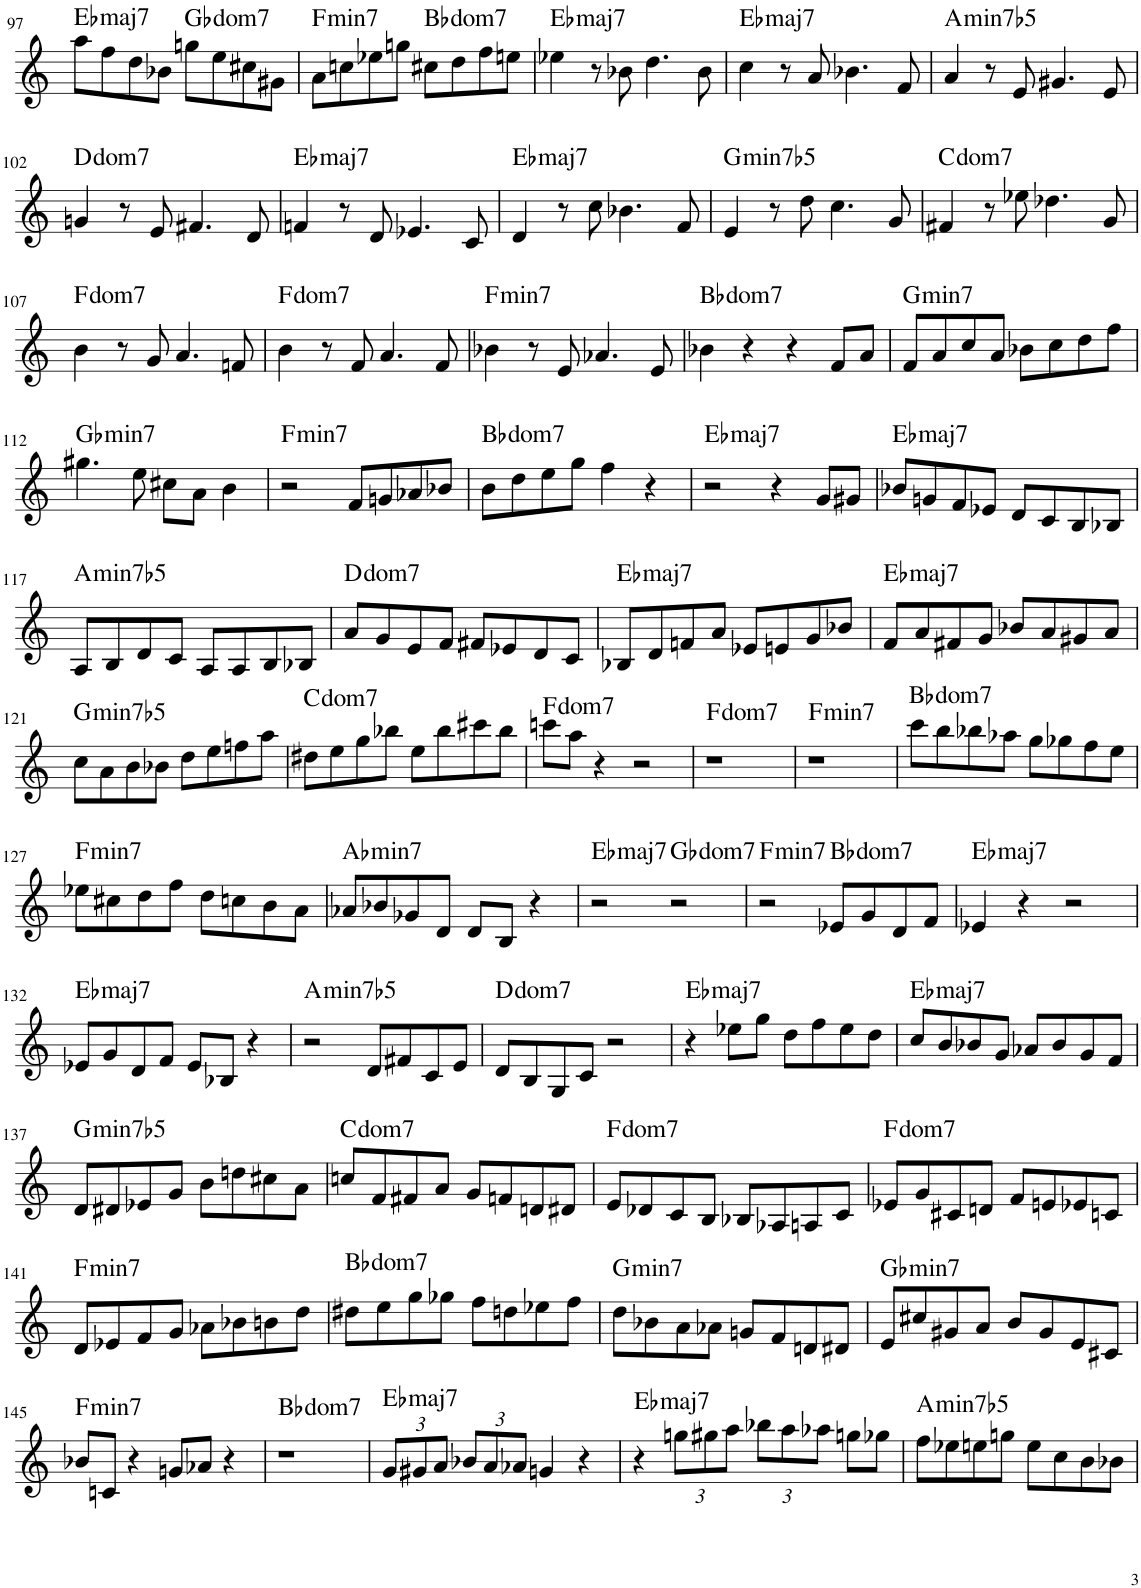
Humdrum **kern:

**kern	**harte
*part1	*part1
*staff1	*
*I"Piano	*
*I'Pno.	*
!!LO:PB:g=z
*clefG2	*
*k[]	*
*M4/4	*
=97	=97
!	!LO:H:kt=maj7
8aa\L	Eb:maj7
8ff\	.
8dd\	.
8b-X\J	.
!	!LO:H:kt=dom
8ggn\L	.
8ee\	.
8cc#X\	.
8g#X\J	.
=98	=98
!	!LO:H:kt=min7
8a\L	F:min7
8ccn\	.
8ee-X\	.
8ggn\J	.
!	!LO:H:kt=dom
8cc#X\L	.
8dd\	.
8ff\	.
8een\J	.
=99	=99
!	!LO:H:kt=maj7
4ee-X\	Eb:maj7
8r	.
8b-X\	.
4.dd\	.
8b-\	.
=100	=100
!	!LO:H:kt=maj7
4cc\	Eb:maj7
8r	.
8a/	.
4.b-X\	.
8f/	.
=101	=101
!	!LO:H:kt=min7b5
4a/	A:hdim7
8r	.
8e/	.
4.g#X/	.
8e/	.
!!LO:LB:g=z
=102	=102
!	!LO:H:kt=dom
4gn/	.
8r	.
8e/	.
4.f#X/	.
8d/	.
=103	=103
!	!LO:H:kt=maj7
4fn/	Eb:maj7
8r	.
8d/	.
4.e-X/	.
8c/	.
=104	=104
!	!LO:H:kt=maj7
4d/	Eb:maj7
8r	.
8cc\	.
4.b-X\	.
8f/	.
=105	=105
!	!LO:H:kt=min7b5
4e/	G:hdim7
8r	.
8dd\	.
4.cc\	.
8g/	.
=106	=106
!	!LO:H:kt=dom
4f#X/	.
8r	.
8ee-X\	.
4.dd-X\	.
8g/	.
!!LO:LB:g=z
=107	=107
!	!LO:H:kt=dom
4b\	.
8r	.
8g/	.
4.a/	.
8fn/	.
=108	=108
!	!LO:H:kt=dom
4b\	.
8r	.
8f/	.
4.a/	.
8f/	.
=109	=109
!	!LO:H:kt=min7
4b-X\	F:min7
8r	.
8e/	.
4.a-X/	.
8e/	.
=110	=110
!	!LO:H:kt=dom
4b-X\	.
4r	.
4r	.
8f/L	.
8a/J	.
=111	=111
!	!LO:H:kt=min7
8f/L	G:min7
8a/	.
8cc/	.
8a/J	.
8b-X\L	.
8cc\	.
8dd\	.
8ff\J	.
!!LO:LB:g=z
=112	=112
!	!LO:H:kt=min7
4.gg#X\	Gb:min7
8ee\	.
8cc#X\L	.
8a\J	.
4b\	.
=113	=113
!	!LO:H:kt=min7
2r	F:min7
8f/L	.
8gn/	.
8a-X/	.
8b-X/J	.
=114	=114
!	!LO:H:kt=dom
8b\L	.
8dd\	.
8ee\	.
8gg\J	.
4ff\	.
4r	.
=115	=115
!	!LO:H:kt=maj7
2r	Eb:maj7
4r	.
8g/L	.
8g#X/J	.
=116	=116
!	!LO:H:kt=maj7
8b-X/L	Eb:maj7
8gn/	.
8f/	.
8e-X/J	.
8d/L	.
8c/	.
8B/	.
8B-X/J	.
!!LO:LB:g=z
=117	=117
!	!LO:H:kt=min7b5
8A/L	A:hdim7
8B/	.
8d/	.
8c/J	.
8A/L	.
8A/	.
8B/	.
8B-X/J	.
=118	=118
!	!LO:H:kt=dom
8a/L	.
8g/	.
8e/	.
8f/J	.
8f#X/L	.
8e-X/	.
8d/	.
8c/J	.
=119	=119
!	!LO:H:kt=maj7
8B-X/L	Eb:maj7
8d/	.
8fn/	.
8a/J	.
8e-X/L	.
8en/	.
8g/	.
8b-X/J	.
=120	=120
!	!LO:H:kt=maj7
8f/L	Eb:maj7
8a/	.
8f#X/	.
8g/J	.
8b-X/L	.
8a/	.
8g#X/	.
8a/J	.
!!LO:LB:g=z
=121	=121
!	!LO:H:kt=min7b5
8cc\L	G:hdim7
8a\	.
8b\	.
8b-X\J	.
8dd\L	.
8ee\	.
8ffn\	.
8aa\J	.
=122	=122
!	!LO:H:kt=dom
8dd#X\L	.
8ee\	.
8gg\	.
8bb-X\J	.
8ee\L	.
8bb-\	.
8ccc#X\	.
8bb-\J	.
=123	=123
!	!LO:H:kt=dom
8cccn\L	.
8aa\J	.
4r	.
2r	.
=124	=124
!	!LO:H:kt=dom
1r	.
=125	=125
!	!LO:H:kt=min7
1r	F:min7
=126	=126
!	!LO:H:kt=dom
8ccc\L	.
8bb\	.
8bb-X\	.
8aa-X\J	.
8gg\L	.
8gg-X\	.
8ff\	.
8ee\J	.
!!LO:LB:g=z
=127	=127
!	!LO:H:kt=min7
8ee-X\L	F:min7
8cc#X\	.
8dd\	.
8ff\J	.
8dd\L	.
8ccn\	.
8b\	.
8a\J	.
=128	=128
!	!LO:H:kt=min7
8a-X/L	Ab:min7
8b-X/	.
8g-X/	.
8d/J	.
8d/L	.
8B/J	.
4r	.
=129	=129
!	!LO:H:kt=maj7
2r	Eb:maj7
!	!LO:H:kt=dom
2r	.
=130	=130
!	!LO:H:kt=min7
2r	F:min7
!	!LO:H:kt=dom
8e-X/L	.
8g/	.
8d/	.
8f/J	.
=131	=131
!	!LO:H:kt=maj7
4e-X/	Eb:maj7
4r	.
2r	.
!!LO:LB:g=z
=132	=132
!	!LO:H:kt=maj7
8e-X/L	Eb:maj7
8g/	.
8d/	.
8f/J	.
8e-/L	.
8B-X/J	.
4r	.
=133	=133
!	!LO:H:kt=min7b5
2r	A:hdim7
8d/L	.
8f#X/	.
8c/	.
8e/J	.
=134	=134
!	!LO:H:kt=dom
8d/L	.
8B/	.
8G/	.
8c/J	.
2r	.
=135	=135
!	!LO:H:kt=maj7
4r	Eb:maj7
8ee-X\L	.
8gg\J	.
8dd\L	.
8ff\	.
8ee-\	.
8dd\J	.
=136	=136
!	!LO:H:kt=maj7
8cc/L	Eb:maj7
8b/	.
8b-X/	.
8g/J	.
8a-X/L	.
8b-/	.
8g/	.
8f/J	.
!!LO:LB:g=z
=137	=137
!	!LO:H:kt=min7b5
8d/L	G:hdim7
8d#X/	.
8e-X/	.
8g/J	.
8b\L	.
8ddn\	.
8cc#X\	.
8a\J	.
=138	=138
!	!LO:H:kt=dom
8ccn/L	.
8f/	.
8f#X/	.
8a/J	.
8g/L	.
8fn/	.
8dn/	.
8d#X/J	.
=139	=139
!	!LO:H:kt=dom
8e/L	.
8d-X/	.
8c/	.
8B/J	.
8B-X/L	.
8A-X/	.
8An/	.
8c/J	.
=140	=140
!	!LO:H:kt=dom
8e-X/L	.
8g/	.
8c#X/	.
8dn/J	.
8f/L	.
8en/	.
8e-X/	.
8cn/J	.
!!LO:LB:g=z
=141	=141
!	!LO:H:kt=min7
8d/L	F:min7
8e-X/	.
8f/	.
8g/J	.
8a-X\L	.
8b-X\	.
8bn\	.
8dd\J	.
=142	=142
!	!LO:H:kt=dom
8dd#X\L	.
8ee\	.
8gg\	.
8gg-X\J	.
8ff\L	.
8ddn\	.
8ee-X\	.
8ff\J	.
=143	=143
!	!LO:H:kt=min7
8dd\L	G:min7
8b-X\	.
8a\	.
8a-X\J	.
8gn/L	.
8f/	.
8dn/	.
8d#X/J	.
=144	=144
!	!LO:H:kt=min7
8e/L	Gb:min7
8cc#X/	.
8g#X/	.
8a/J	.
8b/L	.
8g#/	.
8e/	.
8c#X/J	.
!!LO:LB:g=z
=145	=145
!	!LO:H:kt=min7
8b-X/L	F:min7
8cn/J	.
4r	.
8gn/L	.
8a-X/J	.
4r	.
=146	=146
!	!LO:H:kt=dom
1r	.
=147	=147
*Xbrackettup	*
!	!LO:H:kt=maj7
12g/L	Eb:maj7
12g#X/	.
12a/J	.
12b-X/L	.
12a/	.
12a-X/J	.
4gn/	.
4r	.
=148	=148
!	!LO:H:kt=maj7
4r	Eb:maj7
12ggn\L	.
12gg#X\	.
12aa\J	.
12bb-X\L	.
12aa\	.
12aa-X\J	.
8ggn\L	.
8gg-X\J	.
=149	=149
!	!LO:H:kt=min7b5
8ff\L	A:hdim7
8ee-X\	.
8een\	.
8ggn\J	.
8ee\L	.
8cc\	.
8b\	.
8b-X\J	.
=	=
*-	*-
